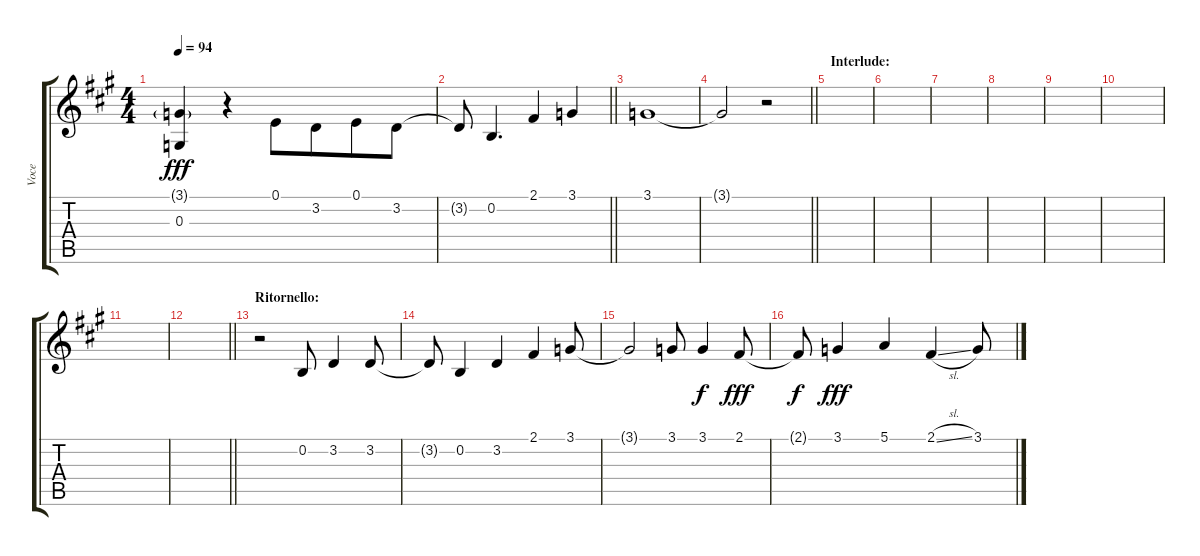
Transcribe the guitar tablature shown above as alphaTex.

\track ("Voce" "Voce") {instrument clarinet}
\staff {score tabs}
\tuning (E4 B3 G3 D3 A2 E2) {hide}
\ts (4 4)
\tempo 94
\clef g2
\ks a
(3.1{g} 0.3).4{dy fff} r.4 0.1.8{beam Down} 3.2.8{beam Down beam merge} 0.1.8{beam Down} 3.2.8{beam Down} |
\barLineRight lightlight
3.2{t}.8 0.2.4{d} 2.1.4 3.1.4 |
3.1.1 |
\barLineRight lightlight
3.1{t}.2 r.2 |
\section ("" "Interlude:")
|
|
|
|
|
|
|
\barLineRight lightlight
|
\section ("" "Ritornello:")
r.2 0.2.8 3.2.4 3.2.8 |
3.2{t}.8 0.2.4 3.2.4 2.1.4 3.1.8 |
3.1{t}.2 3.1.8 3.1.4{dy f} 2.1.8{dy fff} |
2.1{t}.8{dy f} 3.1.4{dy fff} 5.1.4 2.1{sl}.4 3.1.8
